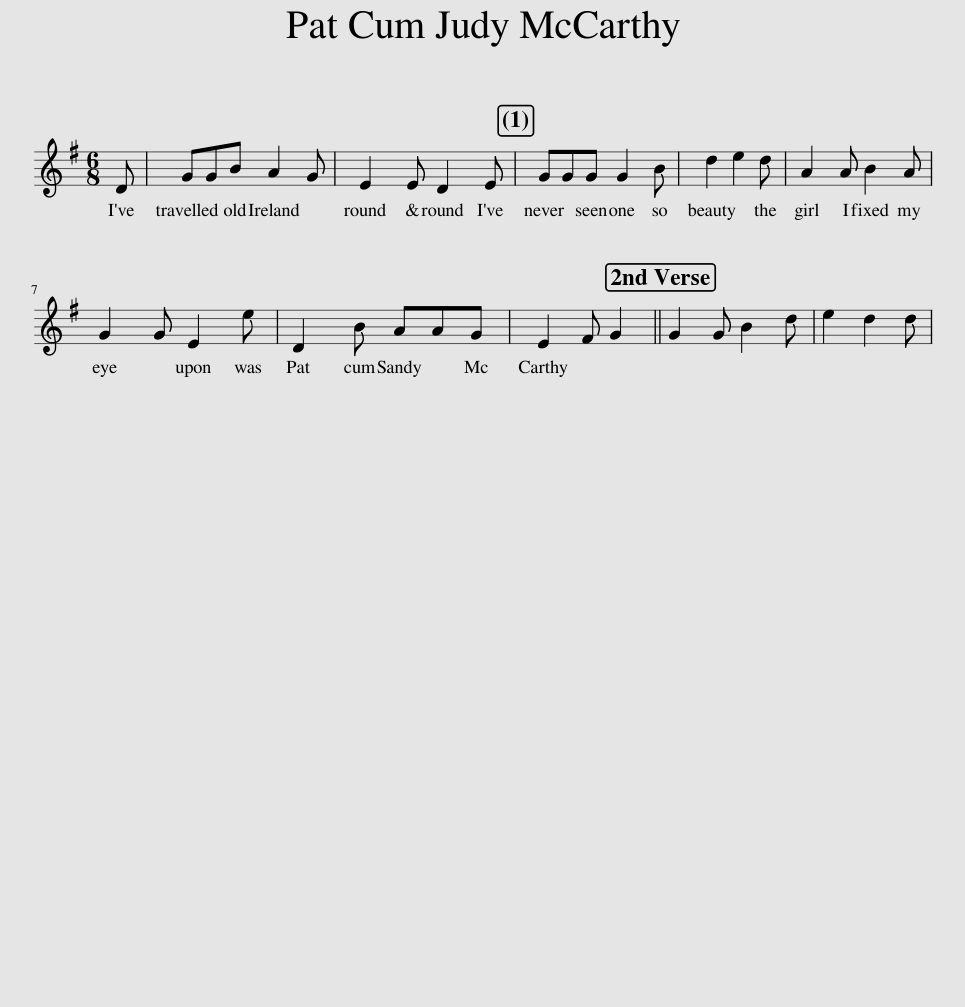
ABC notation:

X:1
L:1/8
M:6/8
I:linebreak $
K:G
V:1 treble
V:1
 D | GGB A2 G | E2 E D2 E | GGG G2 B | d2 e2 d | %5
 A2 A B2 A |$ G2 G E2 e | D2 B AAG | E2 F G2 || G2 G B2 d | %10
 e2 d2 d | %11
